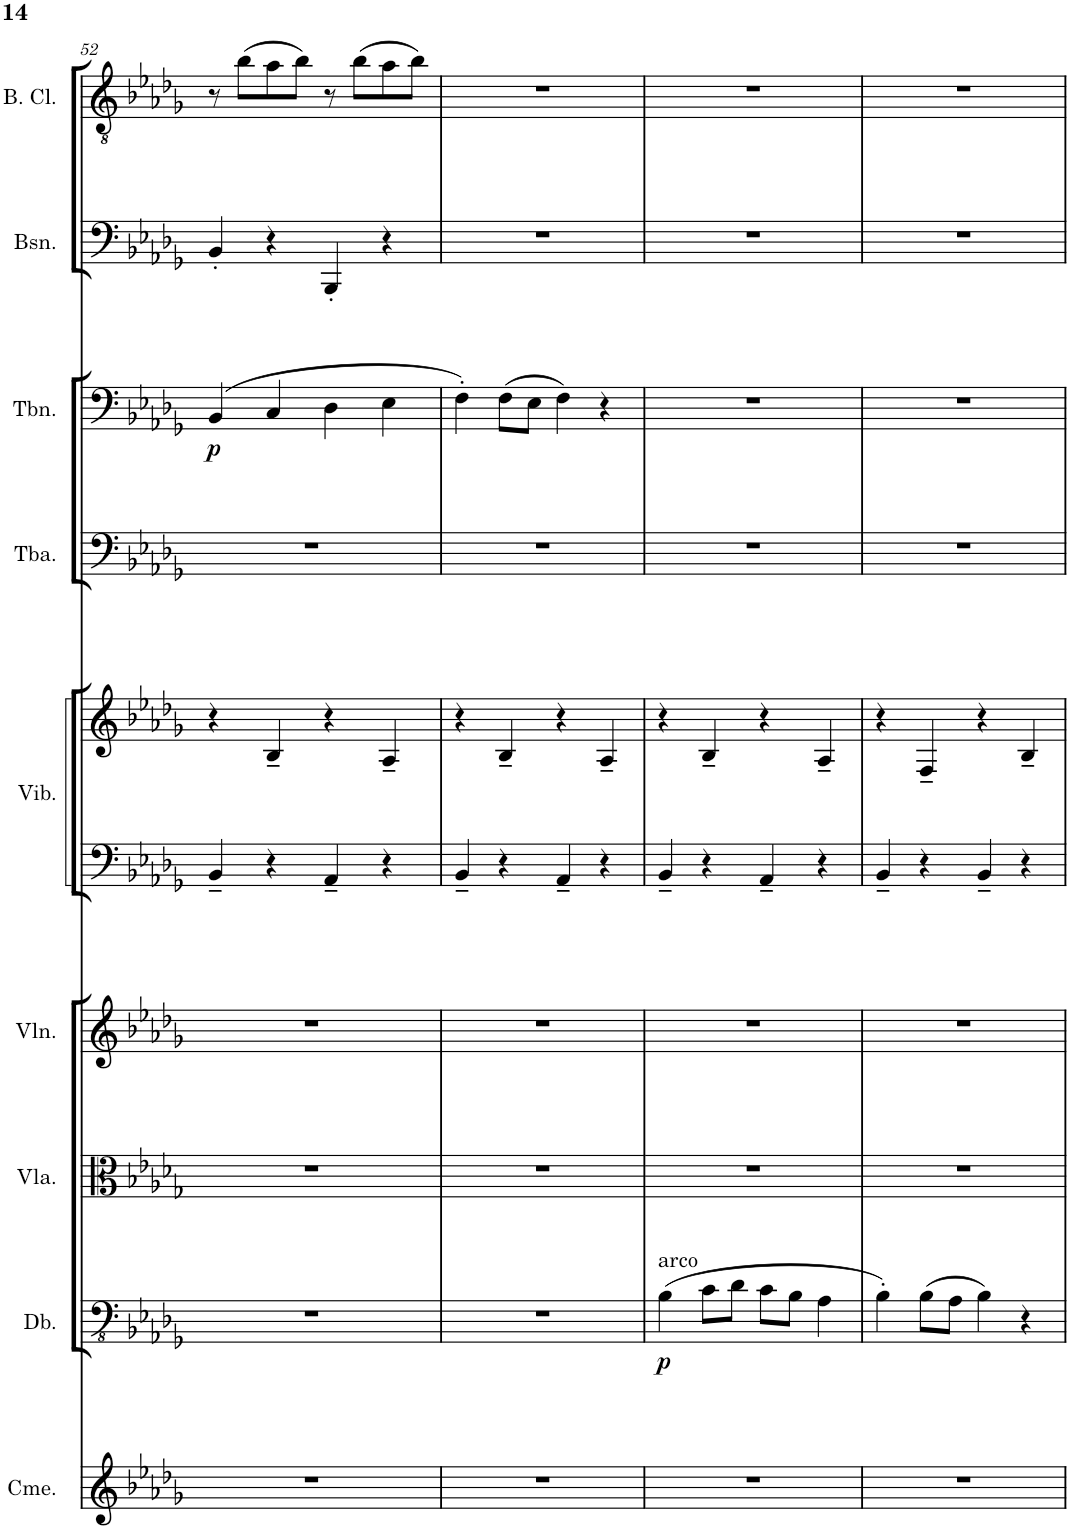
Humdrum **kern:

**kern	**kern	**dynam	**kern	**kern	**kern	**kern	**kern	**kern	**dynam	**kern	**kern
*part9	*part8	*part8	*part7	*part6	*part5	*part5	*part4	*part3	*part3	*part2	*part1
*staff10	*staff9	*staff9	*staff8	*staff7	*staff6	*staff5	*staff4	*staff3	*staff3	*staff2	*staff1
*I"Chimes	*I"Double Bass	*	*I"Viola	*I"Violin	*I"Vibraphone	*	*I"Tuba	*I"Trombone	*	*I"Bassoon	*I"Bass Clarinet
*I'Cme.	*I'Db.	*	*I'Vla.	*I'Vln.	*I'Vib.	*	*I'Tba.	*I'Tbn.	*	*I'Bsn.	*I'B. Cl.
!!LO:PB:g=z
*clefG2	*clefFv4	*	*clefC3	*clefG2	*clefF4	*clefG2	*clefF4	*clefF4	*	*clefF4	*clefGv2
*	*ITrd7c12	*	*	*	*	*	*	*	*	*	*ITrd8c14
*k[b-e-a-d-g-]	*k[b-e-a-d-g-]	*	*k[b-e-a-d-g-]	*k[b-e-a-d-g-]	*k[b-e-a-d-g-]	*k[b-e-a-d-g-]	*k[b-e-a-d-g-]	*k[b-e-a-d-g-]	*	*k[b-e-a-d-g-]	*k[b-e-a-d-g-]
*M2/2	*M2/2	*	*M2/2	*M2/2	*M2/2	*M2/2	*M2/2	*M2/2	*	*M2/2	*M2/2
*met(c|)	*met(c|)	*	*met(c|)	*met(c|)	*met(c|)	*met(c|)	*met(c|)	*met(c|)	*	*met(c|)	*met(c|)
=52	=52	=52	=52	=52	=52	=52	=52	=52	=52	=52	=52
!	!	!	!	!	!	!	!	!	!LO:DY:b	!	!
1r	1r	.	1r	1r	4BB-~/	4r	1r	(4BB-/	p	4BB-'/	8r
.	.	.	.	.	.	.	.	.	.	.	(8b-\L
.	.	.	.	.	4r	4B-~/	.	4C/	.	4r	8a-\
.	.	.	.	.	.	.	.	.	.	.	8b-\J)
.	.	.	.	.	4AA-~/	4r	.	4D-\	.	4BBB-'/	8r
.	.	.	.	.	.	.	.	.	.	.	(8b-\L
.	.	.	.	.	4r	4A-~/	.	4E-\	.	4r	8a-\
.	.	.	.	.	.	.	.	.	.	.	8b-\J)
=53	=53	=53	=53	=53	=53	=53	=53	=53	=53	=53	=53
1r	1r	.	1r	1r	4BB-~/	4r	1r	4F'\)	.	1r	1r
.	.	.	.	.	4r	4B-~/	.	(8F\L	.	.	.
.	.	.	.	.	.	.	.	8E-\J	.	.	.
.	.	.	.	.	4AA-~/	4r	.	4F\)	.	.	.
.	.	.	.	.	4r	4A-~/	.	4r	.	.	.
=54	=54	=54	=54	=54	=54	=54	=54	=54	=54	=54	=54
!	!LO:TX:a:t=arco	!	!	!	!	!	!	!	!	!	!
!	!	!LO:DY:b	!	!	!	!	!	!	!	!	!
1r	(4BB-\	p	1r	1r	4BB-~/	4r	1r	1r	.	1r	1r
.	8C\L	.	.	.	4r	4B-~/	.	.	.	.	.
.	8D-\J	.	.	.	.	.	.	.	.	.	.
.	8C\L	.	.	.	4AA-~/	4r	.	.	.	.	.
.	8BB-\J	.	.	.	.	.	.	.	.	.	.
.	4AA-\	.	.	.	4r	4A-~/	.	.	.	.	.
=55	=55	=55	=55	=55	=55	=55	=55	=55	=55	=55	=55
1r	4BB-'\)	.	1r	1r	4BB-~/	4r	1r	1r	.	1r	1r
.	(8BB-\L	.	.	.	4r	4F~/	.	.	.	.	.
.	8AA-\J	.	.	.	.	.	.	.	.	.	.
.	4BB-\)	.	.	.	4BB-~/	4r	.	.	.	.	.
.	4r	.	.	.	4r	4B-~/	.	.	.	.	.
=	=	=	=	=	=	=	=	=	=	=	=
*-	*-	*-	*-	*-	*-	*-	*-	*-	*-	*-	*-
